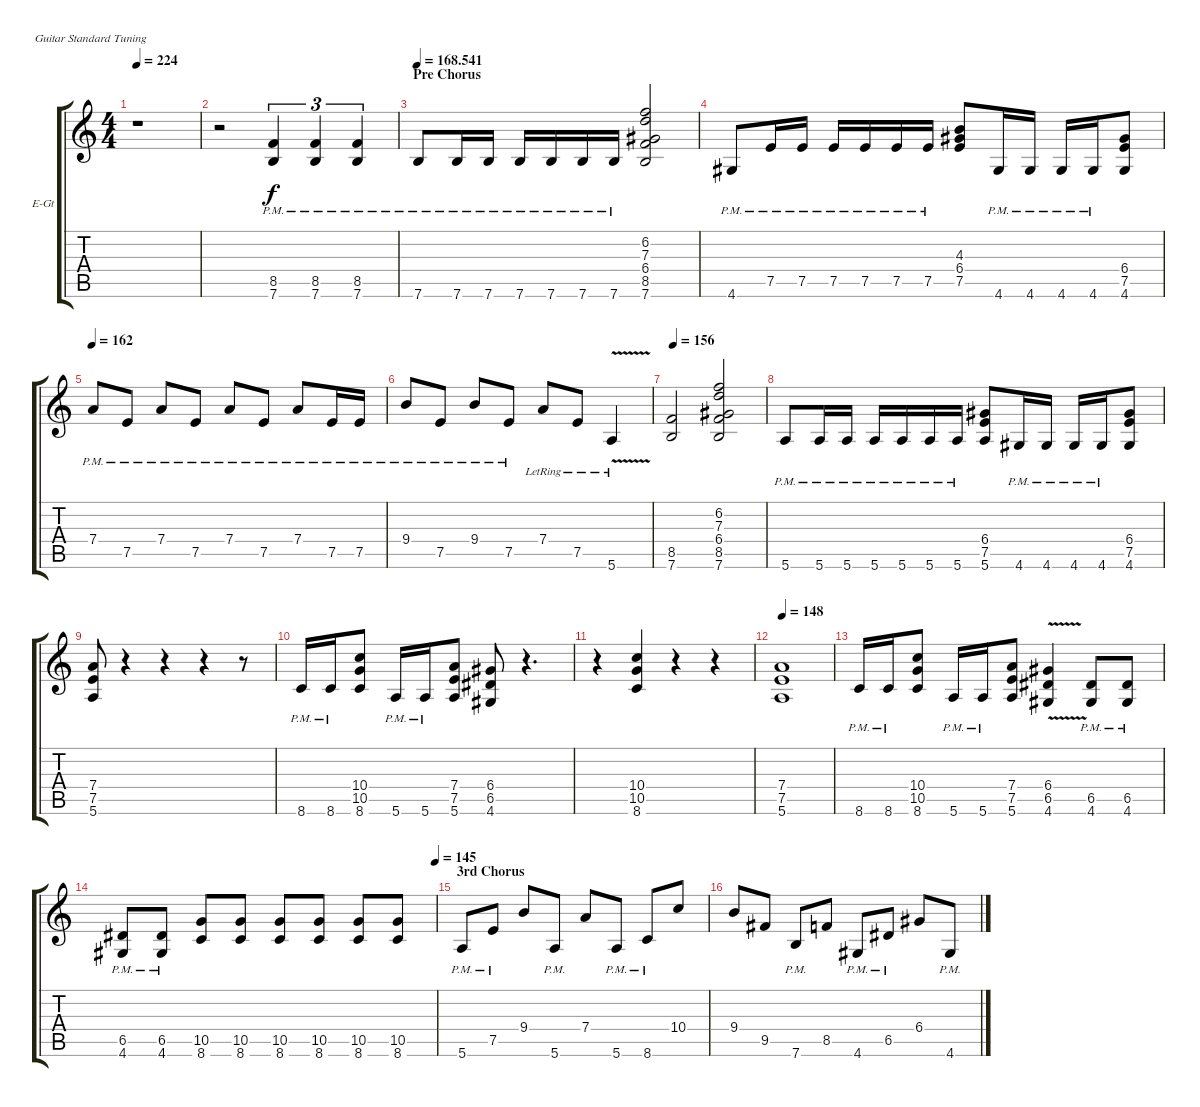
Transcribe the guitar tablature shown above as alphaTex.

\bracketExtendMode groupsimilarinstruments
\firstSystemTrackNameOrientation horizontal
\otherSystemsTrackNameOrientation horizontal
\track ("Jason Gobel" "E-Gt") {instrument distortionguitar}
\staff {score tabs}
\tuning (E4 B3 G3 D3 A2 E2)
\ts (4 4)
\tempo 224
\clef g2
\ks c
r.1{dy f} |
r.2 (8.5{pm} 7.6{pm}).4{tu (3 2)} (8.5{pm} 7.6{pm}).4{tu (3 2)} (8.5{pm} 7.6{pm}).4{tu (3 2)} |
\section ("" "Pre Chorus")
\tempo
168.541 7.6{pm}.8 7.6{pm}.16 7.6{pm}.16 7.6{pm}.16 7.6{pm}.16 7.6{pm}.16 7.6{pm}.16 (6.2 7.3 6.4 8.5 7.6).2 |
4.6{pm}.8 7.5{pm}.16 7.5{pm}.16 7.5{pm}.16 7.5{pm}.16 7.5{pm}.16 7.5{pm}.16 (4.3 6.4 7.5).8 4.6{pm}.16 4.6{pm}.16 4.6{pm}.16 4.6{pm}.16 (6.4 7.5 4.6).8 |
\tempo 162
7.4{pm}.8 7.5{pm}.8 7.4{pm}.8 7.5{pm}.8 7.4{pm}.8 7.5{pm}.8 7.4{pm}.8 7.5{pm}.16 7.5{pm}.16 |
9.4{pm}.8 7.5{pm}.8 9.4{pm}.8 7.5{pm}.8 7.4{lr}.8 7.5{lr}.8 5.6{v lr}.4 |
\tempo (156 0.03125)
(8.5 7.6).2 (6.2 7.3 6.4 8.5 7.6).2 |
5.6{pm}.8 5.6{pm}.16 5.6{pm}.16 5.6{pm}.16 5.6{pm}.16 5.6{pm}.16 5.6{pm}.16 (6.4 7.5 5.6).8 4.6{pm}.16 4.6{pm}.16 4.6{pm}.16 4.6{pm}.16 (6.4 7.5 4.6).8 |
(7.4 7.5 5.6).8 r.4 r.4 r.4 r.8 |
8.6{pm}.16 8.6{pm}.16 (10.4 10.5 8.6).8 5.6{pm}.16 5.6{pm}.16 (7.4 7.5 5.6).8 (6.4 6.5 4.6).8 r.4{d} |
r.4 (10.4 10.5 8.6).4 r.4 r.4 |
\tempo (148 0.03125)
(7.4 7.5 5.6).1 |
8.6{pm}.16 8.6{pm}.16 (10.4 10.5 8.6).8 5.6{pm}.16 5.6{pm}.16 (7.4 7.5 5.6).8 (6.4{v} 6.5{v} 4.6{v}).4 (6.5{pm} 4.6{pm}).8 (6.5{pm} 4.6{pm}).8 |
\tempo (145 1)
(6.5{pm} 4.6{pm}).8 (6.5{pm} 4.6{pm}).8 (10.5 8.6).8 (10.5 8.6).8 (10.5 8.6).8 (10.5 8.6).8 (10.5 8.6).8 (10.5 8.6).8 |
\section ("" "3rd Chorus")
5.6{pm}.8 7.5{pm}.8 9.4.8 5.6{pm}.8 7.4.8 5.6{pm}.8 8.6{pm}.8 10.4.8 |
9.4.8 9.5.8 7.6{pm}.8 8.5.8 4.6{pm}.8 6.5{pm}.8 6.4.8 4.6{pm}.8
